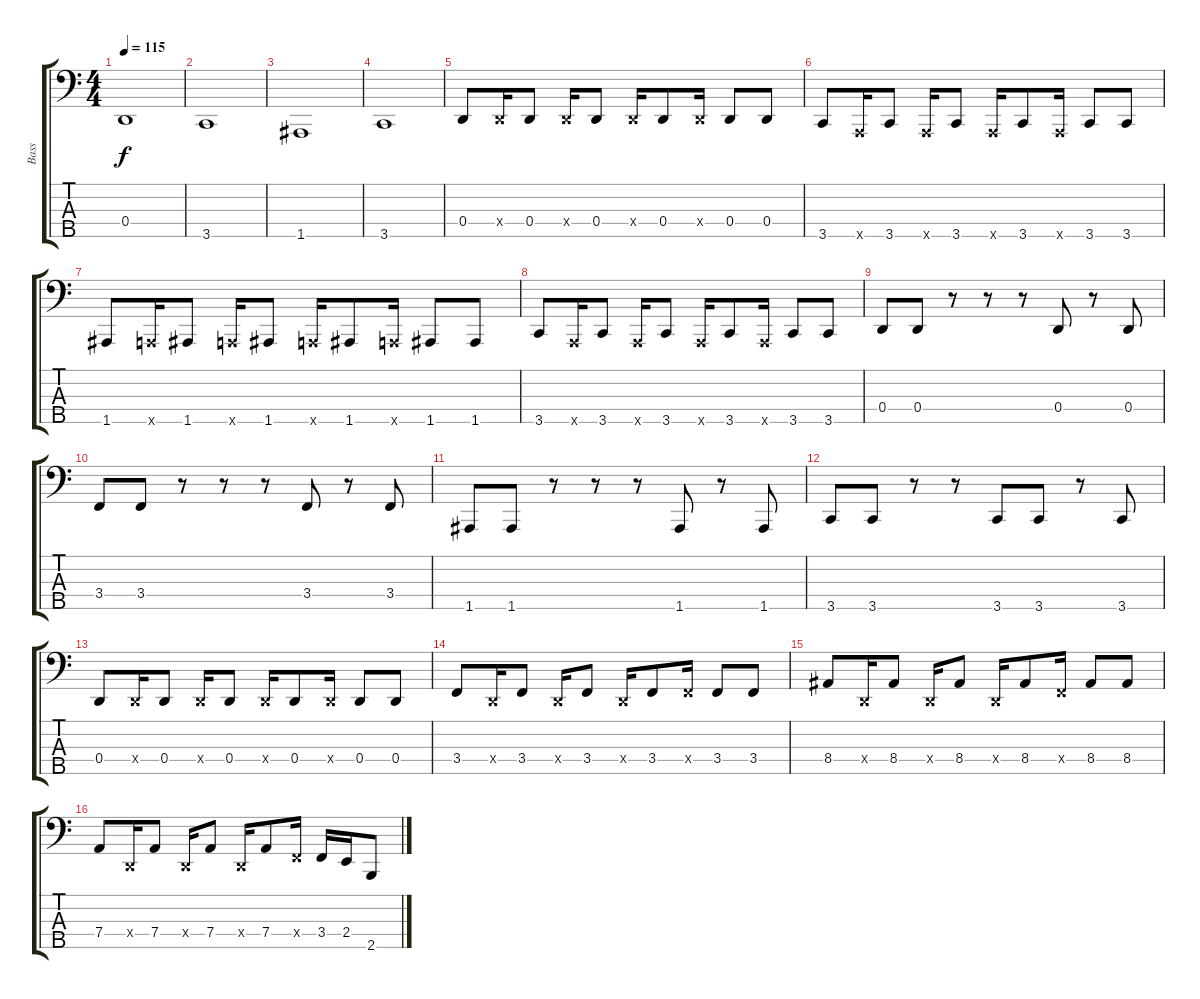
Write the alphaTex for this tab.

\track ("Bass" "Bass") {instrument electricbasspick}
\staff {score tabs}
\tuning (G2 D2 A1 D1 A0) {hide}
\ts (4 4)
\tempo 115
\clef f4
\ks c
0.4.1{dy f} |
3.5.1 |
1.5.1 |
3.5.1 |
0.4.8 0.4{x}.16 0.4.8 0.4{x}.16 0.4.8 0.4{x}.16 0.4.8 0.4{x}.16 0.4.8 0.4.8 |
3.5.8 0.5{x}.16 3.5.8 0.5{x}.16 3.5.8 0.5{x}.16 3.5.8 0.5{x}.16 3.5.8 3.5.8 |
1.5.8 0.5{x}.16 1.5.8 0.5{x}.16 1.5.8 0.5{x}.16 1.5.8 0.5{x}.16 1.5.8 1.5.8 |
3.5.8 0.5{x}.16 3.5.8 0.5{x}.16 3.5.8 0.5{x}.16 3.5.8 0.5{x}.16 3.5.8 3.5.8 |
0.4.8 0.4.8 r.8 r.8 r.8 0.4.8 r.8 0.4.8 |
3.4.8 3.4.8 r.8 r.8 r.8 3.4.8 r.8 3.4.8 |
1.5.8 1.5.8 r.8 r.8 r.8 1.5.8 r.8 1.5.8 |
3.5.8 3.5.8 r.8 r.8 3.5.8 3.5.8 r.8 3.5.8 |
0.4.8 0.4{x}.16 0.4.8 0.4{x}.16 0.4.8 0.4{x}.16 0.4.8 0.4{x}.16 0.4.8 0.4.8 |
3.4.8 0.4{x}.16 3.4.8 0.4{x}.16 3.4.8 0.4{x}.16 3.4.8 3.4{x}.16 3.4.8 3.4.8 |
8.4.8 0.4{x}.16 8.4.8 0.4{x}.16 8.4.8 0.4{x}.16 8.4.8 3.4{x}.16 8.4.8 8.4.8 |
7.4.8 0.4{x}.16 7.4.8 0.4{x}.16 7.4.8 0.4{x}.16 7.4.8 3.4{x}.16 3.4.16 2.4.16 2.5.8
